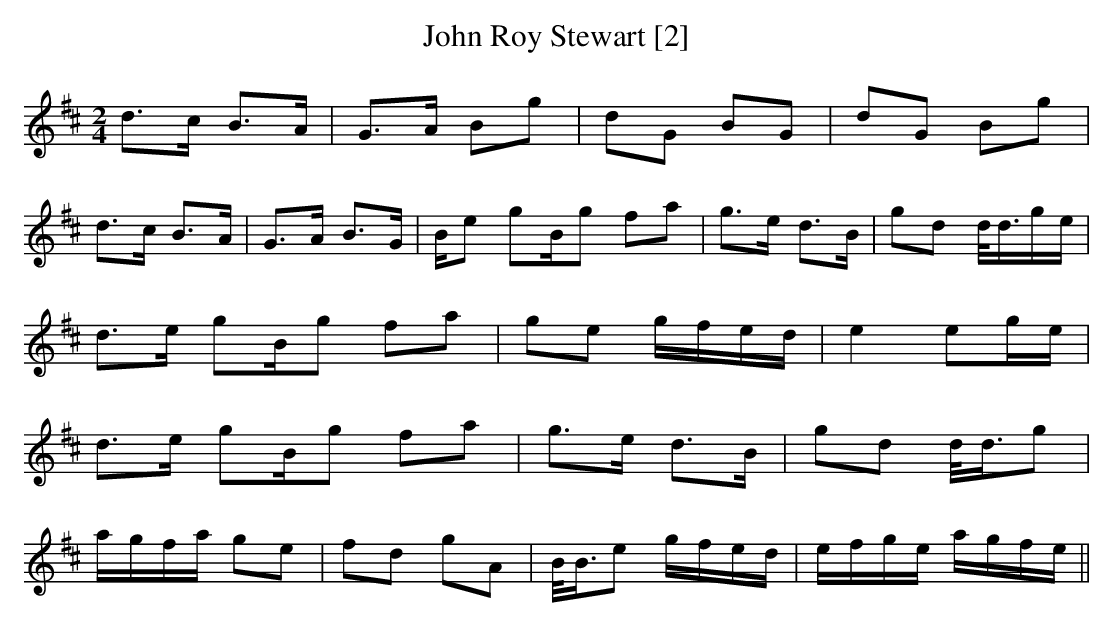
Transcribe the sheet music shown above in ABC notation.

X:1
T:John Roy Stewart [2]
M:2/4
L:1/8
K:D
d>c B>A|G>A Bg|dG BG|dG Bg|
d>c B>A|G>A B>G|B/e gB/g fa|g>e d>B|gd d/<d/g/e/|
d>e gB/g fa|ge g/f/e/d/|e2 eg/e/|
d>e gB/g fa|g>e d>B|gd d/<d/g|
a/g/f/a/ ge|fd gA|B/<B/e g/f/e/d/|e/f/g/e/ a/g/f/e/||
